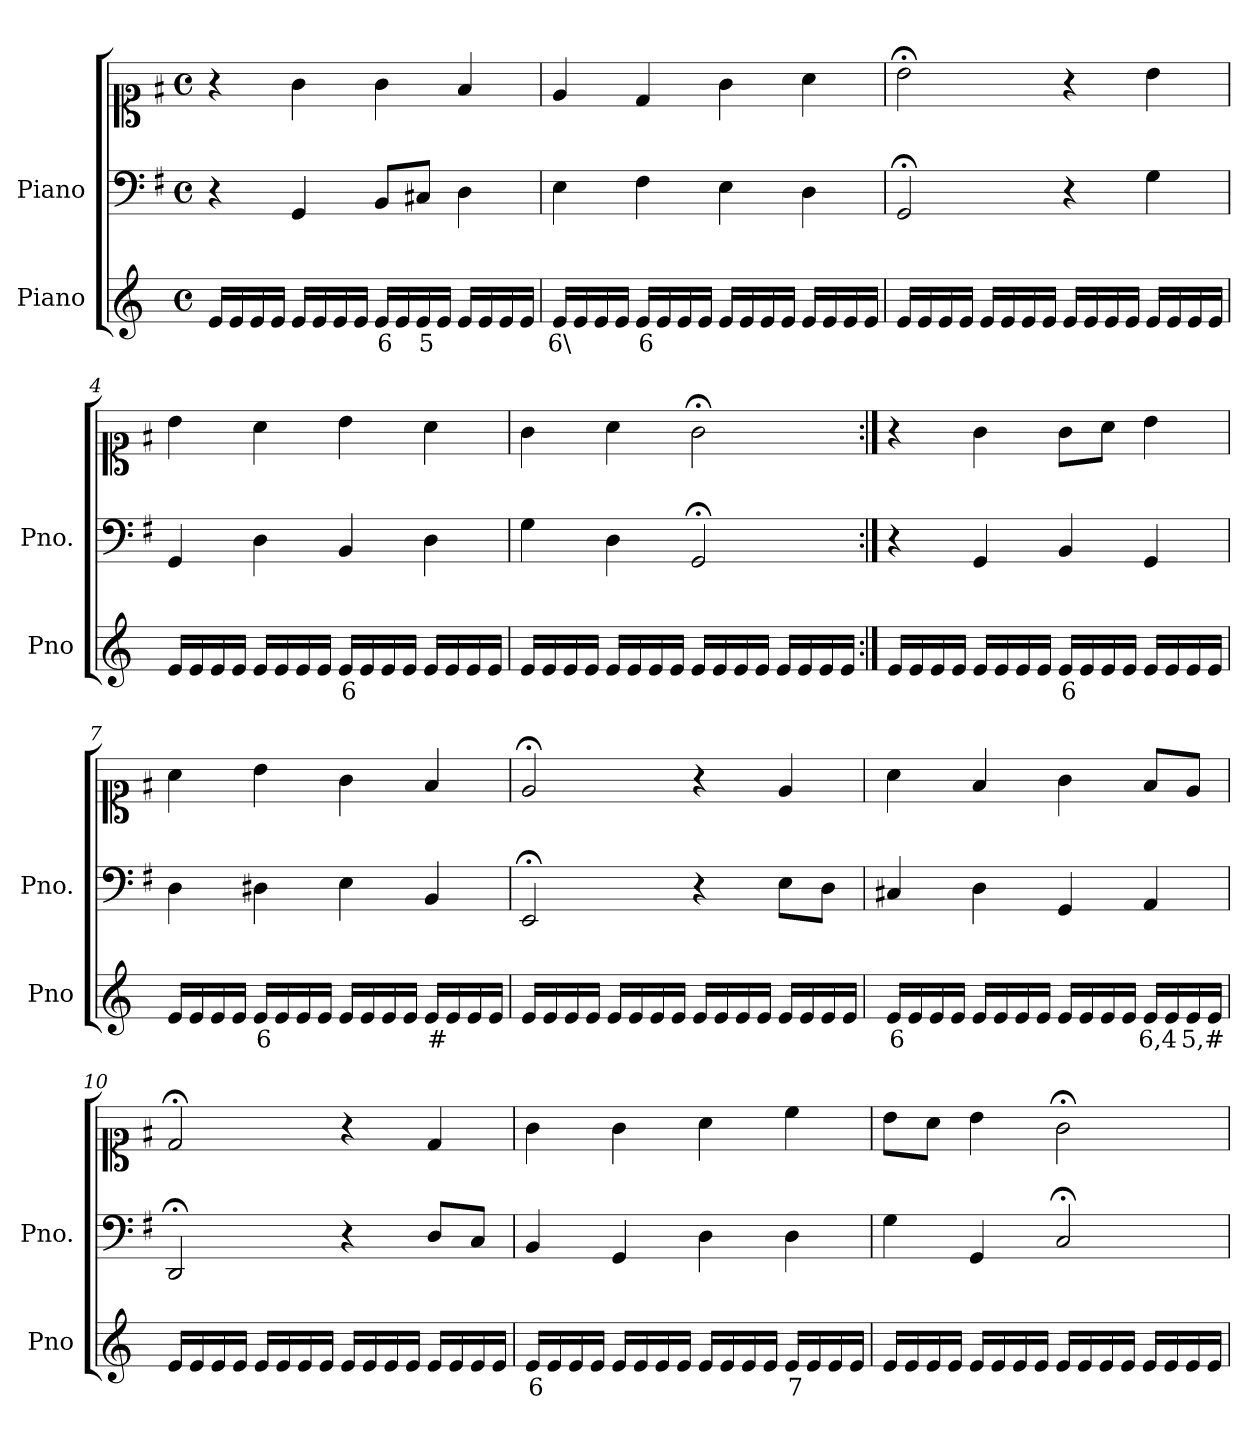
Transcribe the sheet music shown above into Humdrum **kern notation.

**kern	**text	**kern	**kern
*part2	*part2	*part1	*part1
*staff3	*staff3	*staff2	*staff1
*I"Piano	*	*I"Piano	*
*I'Pno	*	*I'Pno.	*
*clefG2	*	*clefF4	*clefC1
*k[]	*	*k[f#]	*k[f#]
*M4/4	*	*M4/4	*M4/4
*met(c)	*	*met(c)	*met(c)
=1	=1	=1	=1
16e/LL	.	4r	4r
16e/	.	.	.
16e/	.	.	.
16e/JJ	.	.	.
16e/LL	.	4GG/	4g\
16e/	.	.	.
16e/	.	.	.
16e/JJ	.	.	.
!	!LO:LY:b	!	!
16e/LL	6	8BB/L	4g\
16e/	.	.	.
!	!LO:LY:b	!	!
16e/	5	8C#X/J	.
16e/JJ	.	.	.
16e/LL	.	4D\	4f#/
16e/	.	.	.
16e/	.	.	.
16e/JJ	.	.	.
=2	=2	=2	=2
!	!LO:LY:b	!	!
16e/LL	6\	4E\	4e/
16e/	.	.	.
16e/	.	.	.
16e/JJ	.	.	.
!	!LO:LY:b	!	!
16e/LL	6	4F#\	4d/
16e/	.	.	.
16e/	.	.	.
16e/JJ	.	.	.
16e/LL	.	4E\	4g\
16e/	.	.	.
16e/	.	.	.
16e/JJ	.	.	.
16e/LL	.	4D\	4a\
16e/	.	.	.
16e/	.	.	.
16e/JJ	.	.	.
=3	=3	=3	=3
16e/LL	.	2GG;</	2b;<\
16e/	.	.	.
16e/	.	.	.
16e/JJ	.	.	.
16e/LL	.	.	.
16e/	.	.	.
16e/	.	.	.
16e/JJ	.	.	.
16e/LL	.	4r	4r
16e/	.	.	.
16e/	.	.	.
16e/JJ	.	.	.
16e/LL	.	4G\	4b\
16e/	.	.	.
16e/	.	.	.
16e/JJ	.	.	.
=4	=4	=4	=4
16e/LL	.	4GG/	4b\
16e/	.	.	.
16e/	.	.	.
16e/JJ	.	.	.
16e/LL	.	4D\	4a\
16e/	.	.	.
16e/	.	.	.
16e/JJ	.	.	.
!	!LO:LY:b	!	!
16e/LL	6	4BB/	4b\
16e/	.	.	.
16e/	.	.	.
16e/JJ	.	.	.
16e/LL	.	4D\	4a\
16e/	.	.	.
16e/	.	.	.
16e/JJ	.	.	.
=5	=5	=5	=5
16e/LL	.	4G\	4g\
16e/	.	.	.
16e/	.	.	.
16e/JJ	.	.	.
16e/LL	.	4D\	4a\
16e/	.	.	.
16e/	.	.	.
16e/JJ	.	.	.
16e/LL	.	2GG;</	2g;<\
16e/	.	.	.
16e/	.	.	.
16e/JJ	.	.	.
16e/LL	.	.	.
16e/	.	.	.
16e/	.	.	.
16e/JJ	.	.	.
=6:|!	=6:|!	=6:|!	=6:|!
16e/LL	.	4r	4r
16e/	.	.	.
16e/	.	.	.
16e/JJ	.	.	.
16e/LL	.	4GG/	4g\
16e/	.	.	.
16e/	.	.	.
16e/JJ	.	.	.
!	!LO:LY:b	!	!
16e/LL	6	4BB/	8g\L
16e/	.	.	.
16e/	.	.	8a\J
16e/JJ	.	.	.
16e/LL	.	4GG/	4b\
16e/	.	.	.
16e/	.	.	.
16e/JJ	.	.	.
=7	=7	=7	=7
16e/LL	.	4D\	4a\
16e/	.	.	.
16e/	.	.	.
16e/JJ	.	.	.
!	!LO:LY:b	!	!
16e/LL	6	4D#X\	4b\
16e/	.	.	.
16e/	.	.	.
16e/JJ	.	.	.
16e/LL	.	4E\	4g\
16e/	.	.	.
16e/	.	.	.
16e/JJ	.	.	.
!	!LO:LY:b	!	!
16e/LL	#	4BB/	4f#/
16e/	.	.	.
16e/	.	.	.
16e/JJ	.	.	.
=8	=8	=8	=8
16e/LL	.	2EE;</	2e;</
16e/	.	.	.
16e/	.	.	.
16e/JJ	.	.	.
16e/LL	.	.	.
16e/	.	.	.
16e/	.	.	.
16e/JJ	.	.	.
16e/LL	.	4r	4r
16e/	.	.	.
16e/	.	.	.
16e/JJ	.	.	.
16e/LL	.	8E\L	4e/
16e/	.	.	.
!	!LO:LY:b	!	!
16e/	_	8D\J	.
16e/JJ	.	.	.
=9	=9	=9	=9
!	!LO:LY:b	!	!
16e/LL	6	4C#X/	4a\
16e/	.	.	.
16e/	.	.	.
16e/JJ	.	.	.
16e/LL	.	4D\	4f#/
16e/	.	.	.
16e/	.	.	.
16e/JJ	.	.	.
16e/LL	.	4GG/	4g\
16e/	.	.	.
16e/	.	.	.
16e/JJ	.	.	.
!	!LO:LY:b	!	!
16e/LL	6,4	4AA/	8f#/L
16e/	.	.	.
!	!LO:LY:b	!	!
16e/	5,#	.	8e/J
16e/JJ	.	.	.
=10	=10	=10	=10
16e/LL	.	2DD;</	2d;</
16e/	.	.	.
16e/	.	.	.
16e/JJ	.	.	.
16e/LL	.	.	.
16e/	.	.	.
16e/	.	.	.
16e/JJ	.	.	.
16e/LL	.	4r	4r
16e/	.	.	.
16e/	.	.	.
16e/JJ	.	.	.
16e/LL	.	8D/L	4d/
16e/	.	.	.
16e/	.	8C/J	.
16e/JJ	.	.	.
=11	=11	=11	=11
!	!LO:LY:b	!	!
16e/LL	6	4BB/	4g\
16e/	.	.	.
16e/	.	.	.
16e/JJ	.	.	.
16e/LL	.	4GG/	4g\
16e/	.	.	.
16e/	.	.	.
16e/JJ	.	.	.
16e/LL	.	4D\	4a\
16e/	.	.	.
16e/	.	.	.
16e/JJ	.	.	.
!	!LO:LY:b	!	!
16e/LL	7	4D\	4cc\
16e/	.	.	.
16e/	.	.	.
16e/JJ	.	.	.
=12	=12	=12	=12
16e/LL	.	4G\	8b\L
16e/	.	.	.
16e/	.	.	8a\J
16e/JJ	.	.	.
16e/LL	.	4GG/	4b\
16e/	.	.	.
16e/	.	.	.
16e/JJ	.	.	.
16e/LL	.	2C;</	2g;<\
16e/	.	.	.
16e/	.	.	.
16e/JJ	.	.	.
16e/LL	.	.	.
16e/	.	.	.
16e/	.	.	.
16e/JJ	.	.	.
=	=	=	=
*-	*-	*-	*-
